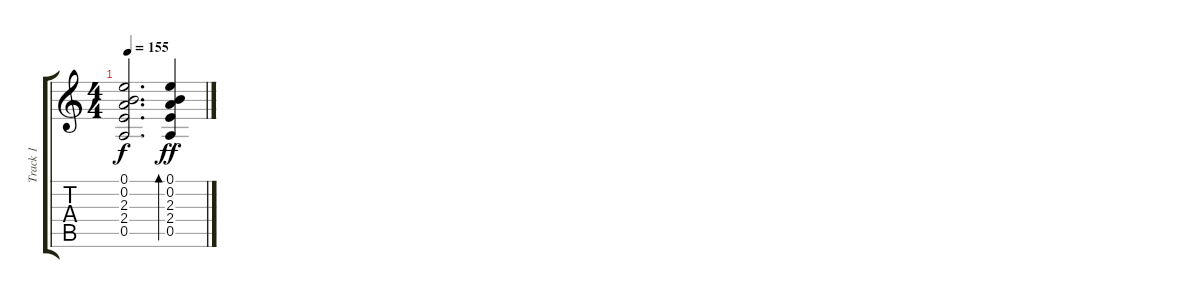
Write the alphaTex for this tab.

\track ("Track 1" "Track 1") {instrument acousticguitarsteel}
\staff {score tabs}
\tuning (E4 B3 G3 D3 A2 E2) {hide}
\ts (4 4)
\tempo 155
\clef g2
\ks c
(0.1{t} 0.2{t} 2.3{t} 2.4{t} 0.5{t}).2{d dy f} (0.1{st} 0.2{st} 2.3{st} 2.4{st} 0.5{st}).4{bd 30 dy ff}
